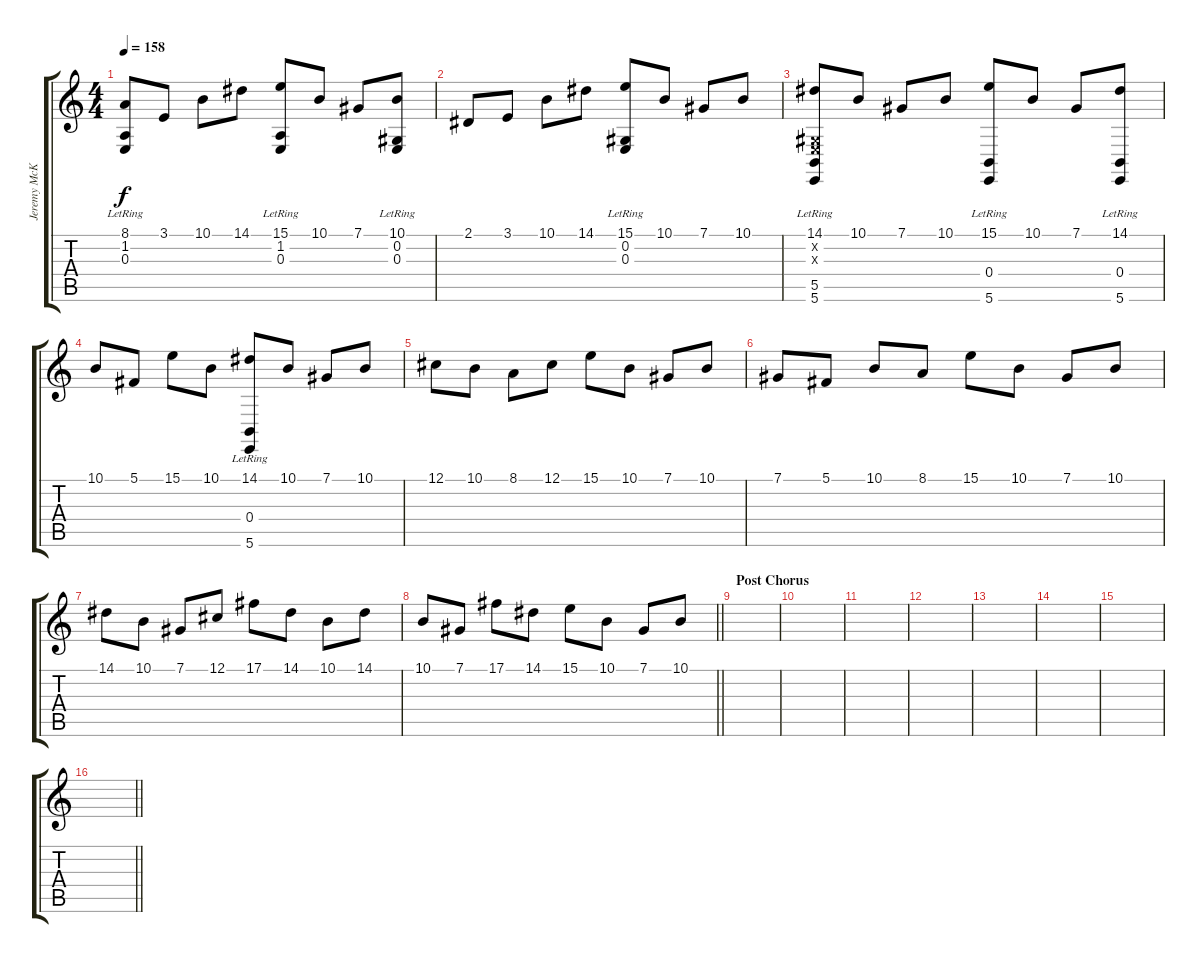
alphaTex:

\track ("Jeremy McKinnon" "Jeremy McK") {instrument acousticgrandpiano}
\staff {score tabs}
\tuning (Db4 Ab3 E3 B2 Gb2 B1) {hide}
\ts (4 4)
\tempo 158
\clef g2
\ks c
(8.1 1.2{lr} 0.3{lr}).8{dy f} 3.1.8 10.1.8 14.1.8 (15.1 1.2{lr} 0.3{lr}).8 10.1.8 7.1.8 (10.1 0.2{lr} 0.3{lr}).8 |
2.1.8 3.1.8 10.1.8 14.1.8 (15.1 0.2{lr} 0.3{lr}).8 10.1.8 7.1.8 10.1.8 |
(14.1 0.2{x} 0.3{x} 5.5{lr} 5.6{lr}).8 10.1.8 7.1.8 10.1.8 (15.1 0.4{lr} 5.6{lr}).8 10.1.8 7.1.8 (14.1 0.4{lr} 5.6{lr}).8 |
10.1.8 5.1.8 15.1.8 10.1.8 (14.1 0.4{lr} 5.6{lr}).8 10.1.8 7.1.8 10.1.8 |
12.1.8 10.1.8 8.1.8 12.1.8 15.1.8 10.1.8 7.1.8 10.1.8 |
7.1.8 5.1.8 10.1.8 8.1.8 15.1.8 10.1.8 7.1.8 10.1.8 |
14.1.8 10.1.8 7.1.8 12.1.8 17.1.8 14.1.8 10.1.8 14.1.8 |
\barLineRight lightlight
10.1.8 7.1.8 17.1.8 14.1.8 15.1.8 10.1.8 7.1.8 10.1.8 |
\section ("" "Post Chorus")
|
|
|
|
|
|
|
\barLineRight lightlight
